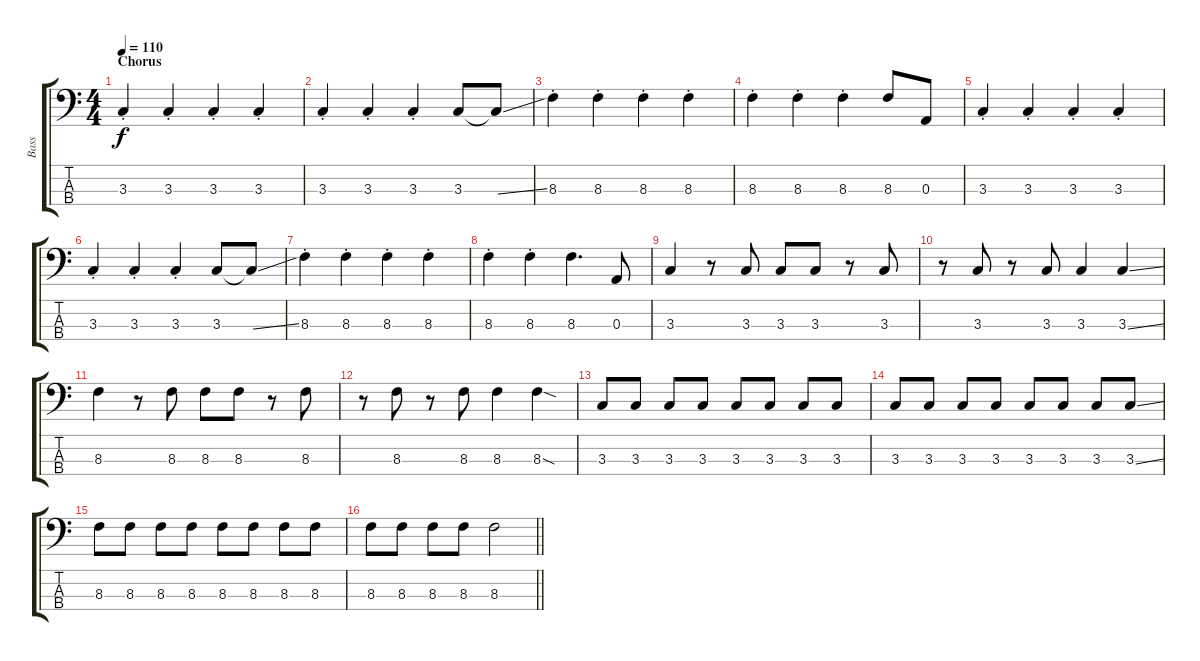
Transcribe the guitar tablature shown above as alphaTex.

\track ("Bass" "Bass") {instrument electricbassfinger}
\staff {score tabs}
\tuning (G2 D2 A1 E1) {hide}
\ts (4 4)
\section ("" "Chorus")
\tempo 110
\clef f4
\ks c
3.3{st}.4{dy f} 3.3{st}.4 3.3{st}.4 3.3{st}.4 |
3.3{st}.4 3.3{st}.4 3.3{st}.4 3.3.8 3.3{ss t}.8 |
8.3{st}.4 8.3{st}.4 8.3{st}.4 8.3{st}.4 |
8.3{st}.4 8.3{st}.4 8.3{st}.4 8.3.8 0.3.8 |
3.3{st}.4 3.3{st}.4 3.3{st}.4 3.3{st}.4 |
3.3{st}.4 3.3{st}.4 3.3{st}.4 3.3.8 3.3{ss t}.8 |
8.3{st}.4 8.3{st}.4 8.3{st}.4 8.3{st}.4 |
8.3{st}.4 8.3{st}.4 8.3.4{d} 0.3.8 |
3.3.4 r.8 3.3.8 3.3.8 3.3.8 r.8 3.3.8 |
r.8 3.3.8 r.8 3.3.8 3.3.4 3.3{ss}.4 |
8.3.4 r.8 8.3.8 8.3.8 8.3.8 r.8 8.3.8 |
r.8 8.3.8 r.8 8.3.8 8.3.4 8.3{sod}.4 |
3.3.8 3.3.8 3.3.8 3.3.8 3.3.8 3.3.8 3.3.8 3.3.8 |
3.3.8 3.3.8 3.3.8 3.3.8 3.3.8 3.3.8 3.3.8 3.3{ss}.8 |
8.3.8 8.3.8 8.3.8 8.3.8 8.3.8 8.3.8 8.3.8 8.3.8 |
\barLineRight lightlight
8.3.8 8.3.8 8.3.8 8.3.8 8.3.2
